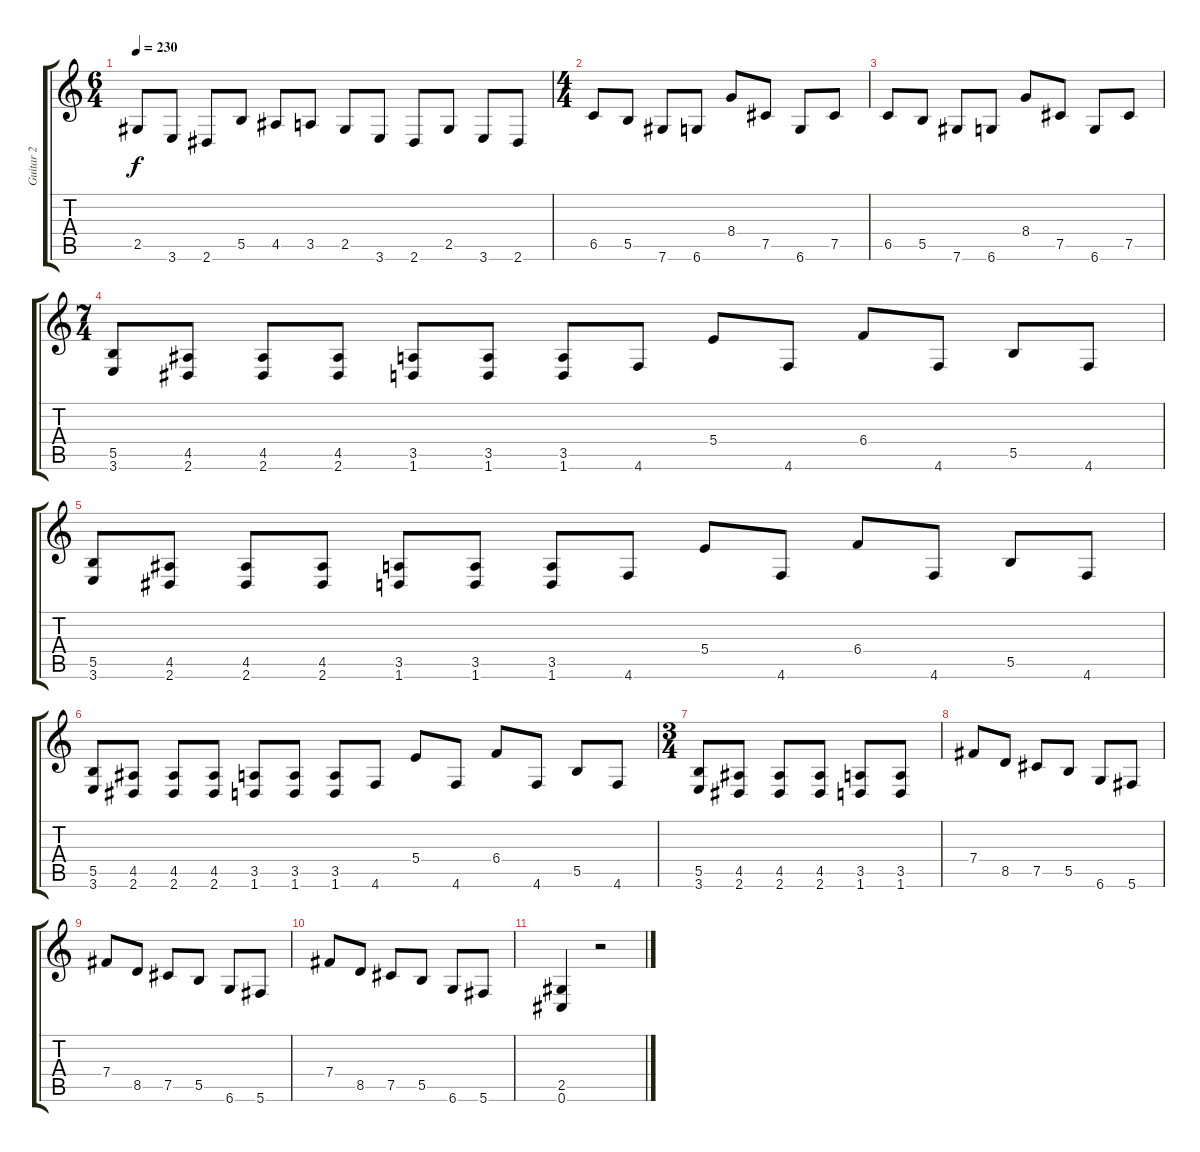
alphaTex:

\track ("Guitar 2" "Guitar 2") {instrument overdrivenguitar}
\staff {score tabs}
\tuning (Db4 Ab3 E3 B2 Gb2 Db2) {hide}
\ts (6 4)
\tempo 230
\clef g2
\ks c
2.5.8{dy f} 3.6.8 2.6.8 5.5.8 4.5.8 3.5.8 2.5.8 3.6.8 2.6.8 2.5.8 3.6.8 2.6.8 |
\ts (4 4)
6.5.8 5.5.8 7.6.8 6.6.8 8.4.8 7.5.8 6.6.8 7.5.8 |
6.5.8 5.5.8 7.6.8 6.6.8 8.4.8 7.5.8 6.6.8 7.5.8 |
\ts (7 4)
(5.5 3.6).8 (4.5 2.6).8 (4.5 2.6).8 (4.5 2.6).8 (3.5 1.6).8 (3.5 1.6).8 (3.5 1.6).8 4.6.8 5.4.8 4.6.8 6.4.8 4.6.8 5.5.8 4.6.8 |
(5.5 3.6).8 (4.5 2.6).8 (4.5 2.6).8 (4.5 2.6).8 (3.5 1.6).8 (3.5 1.6).8 (3.5 1.6).8 4.6.8 5.4.8 4.6.8 6.4.8 4.6.8 5.5.8 4.6.8 |
(5.5 3.6).8 (4.5 2.6).8 (4.5 2.6).8 (4.5 2.6).8 (3.5 1.6).8 (3.5 1.6).8 (3.5 1.6).8 4.6.8 5.4.8 4.6.8 6.4.8 4.6.8 5.5.8 4.6.8 |
\ts (3 4)
(5.5 3.6).8 (4.5 2.6).8 (4.5 2.6).8 (4.5 2.6).8 (3.5 1.6).8 (3.5 1.6).8 |
7.4.8 8.5.8 7.5.8 5.5.8 6.6.8 5.6.8 |
7.4.8 8.5.8 7.5.8 5.5.8 6.6.8 5.6.8 |
7.4.8 8.5.8 7.5.8 5.5.8 6.6.8 5.6.8 |
(2.5 0.6).4 r.2
